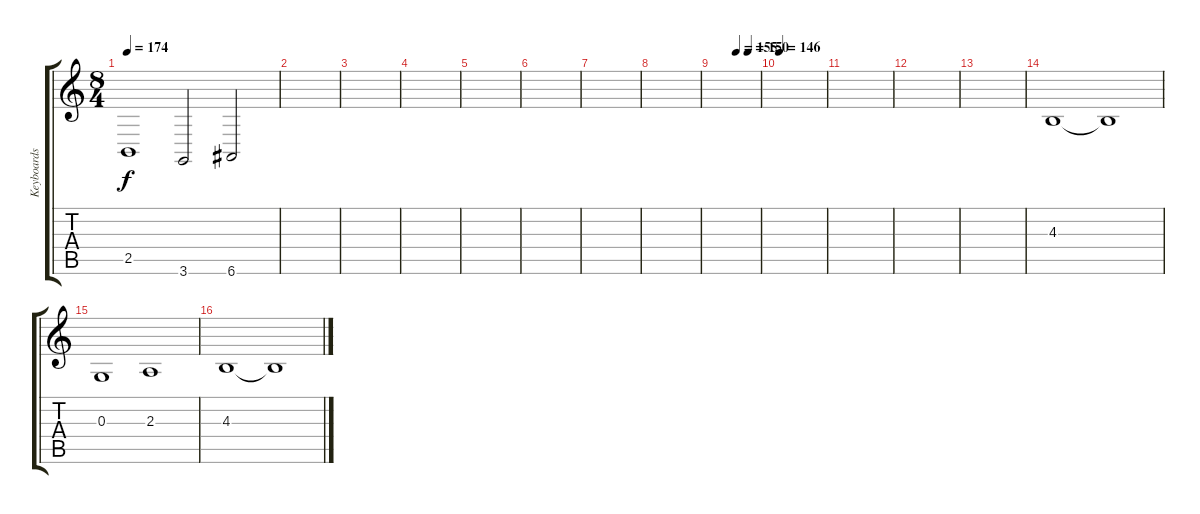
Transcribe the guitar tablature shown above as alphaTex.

\track ("Keyboards 2" "Keyboards ") {instrument stringensemble1}
\staff {score tabs}
\tuning (E4 B3 G3 D3 A2 E2) {hide}
\ts (8 4)
\tempo 174
\clef g2
\ks c
2.5.1{dy f} 3.6.2 6.6.2 |
|
|
|
|
|
|
|
\tempo (155 0.5)
\tempo (150 0.75)
|
\tempo 146
|
|
|
|
4.3.1 4.3{t}.1 |
0.3.1 2.3.1 |
4.3.1 4.3{t}.1
